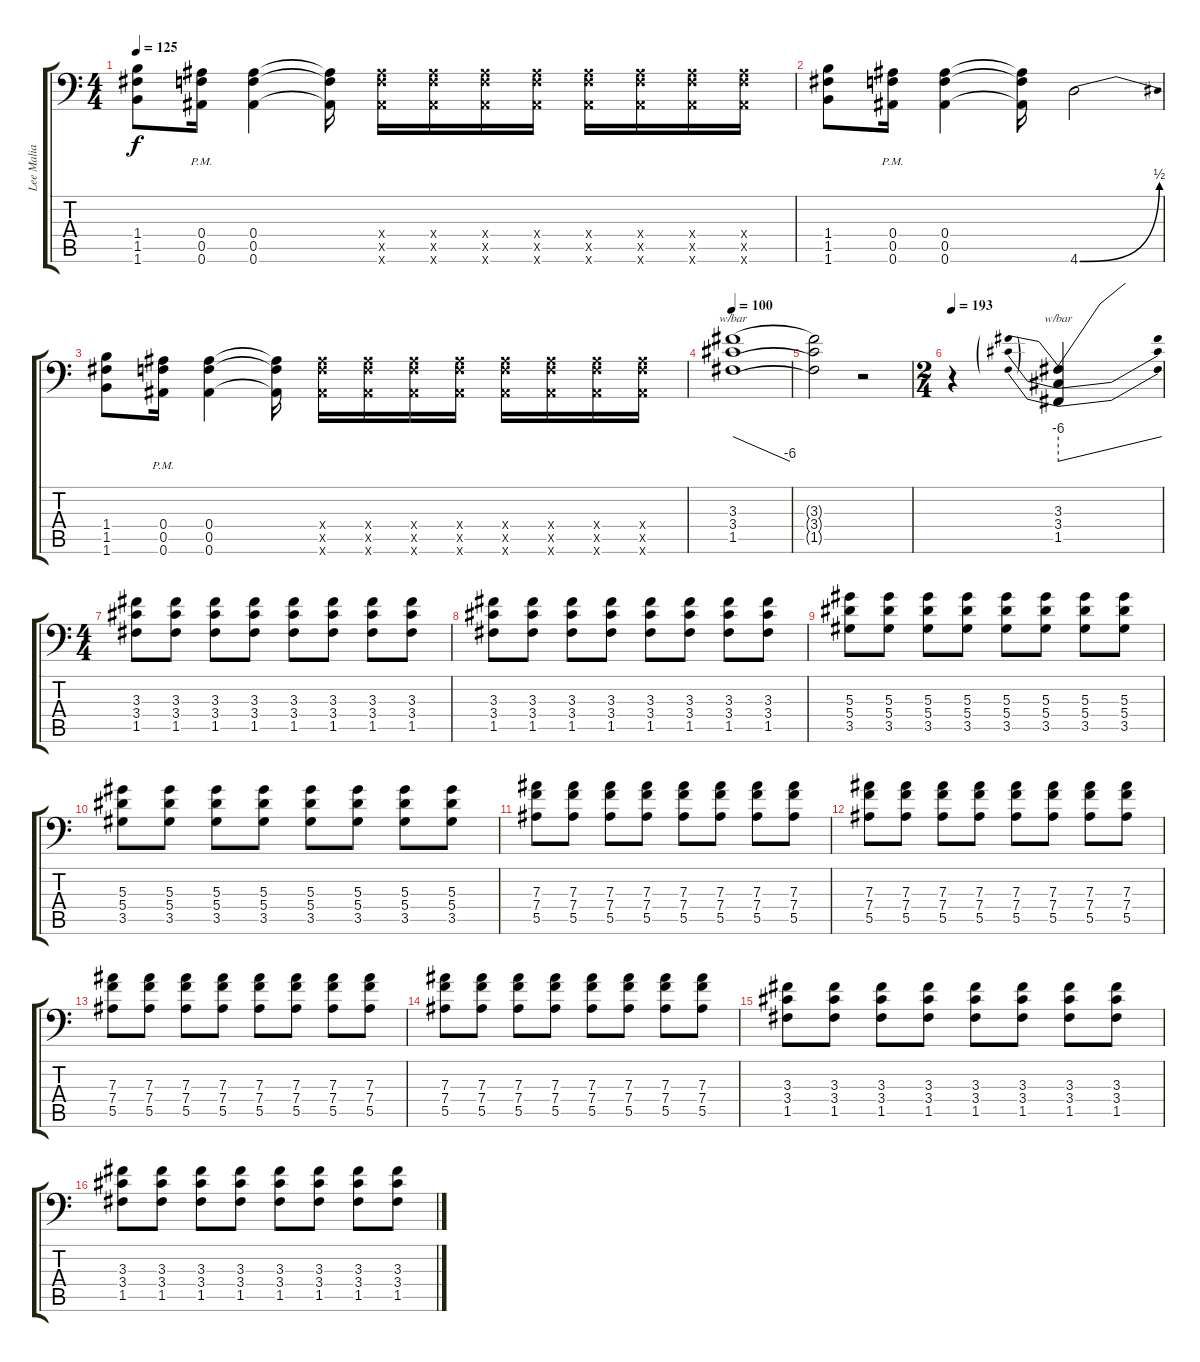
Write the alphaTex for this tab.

\track ("Lee Malia" "Lee Malia") {instrument distortionguitar}
\staff {score tabs}
\tuning (C4 G3 Eb3 Bb2 F2 Bb1) {hide}
\ts (4 4)
\tempo 125
\clef f4
\ks c
(1.4 1.5 1.6).8{dy f} (0.4{pm} 0.5{pm} 0.6{pm}).16 (0.4 0.5 0.6).4 (0.4{t} 0.5{t} 0.6{t}).16 (0.4{x} 0.5{x} 0.6{x}).16 (0.4{x} 0.5{x} 0.6{x}).16 (0.4{x} 0.5{x} 0.6{x}).16 (0.4{x} 0.5{x} 0.6{x}).16 (0.4{x} 0.5{x} 0.6{x}).16 (0.4{x} 0.5{x} 0.6{x}).16 (0.4{x} 0.5{x} 0.6{x}).16 (0.4{x} 0.5{x} 0.6{x}).16 |
(1.4 1.5 1.6).8 (0.4{pm} 0.5{pm} 0.6{pm}).16 (0.4 0.5 0.6).4 (0.4{t} 0.5{t} 0.6{t}).16 4.6{be (bend 0 0 60 2)}.2 |
(1.4 1.5 1.6).8 (0.4{pm} 0.5{pm} 0.6{pm}).16 (0.4 0.5 0.6).4 (0.4{t} 0.5{t} 0.6{t}).16 (0.4{x} 0.5{x} 0.6{x}).16 (0.4{x} 0.5{x} 0.6{x}).16 (0.4{x} 0.5{x} 0.6{x}).16 (0.4{x} 0.5{x} 0.6{x}).16 (0.4{x} 0.5{x} 0.6{x}).16 (0.4{x} 0.5{x} 0.6{x}).16 (0.4{x} 0.5{x} 0.6{x}).16 (0.4{x} 0.5{x} 0.6{x}).16 |
\tempo 100
(3.3 3.4 1.5).1{tbe (dive default 0 0 60 -24)} |
(3.3{t} 3.4{t} 1.5{t}).2 r.2 |
\ts (2 4)
\tempo 193
r.4 (3.3 3.4 1.5).4{tbe (predivedive default 0 -24 60 0)} |
\ts (4 4)
(3.3 3.4 1.5).8 (3.3 3.4 1.5).8 (3.3 3.4 1.5).8 (3.3 3.4 1.5).8 (3.3 3.4 1.5).8 (3.3 3.4 1.5).8 (3.3 3.4 1.5).8 (3.3 3.4 1.5).8 |
(3.3 3.4 1.5).8 (3.3 3.4 1.5).8 (3.3 3.4 1.5).8 (3.3 3.4 1.5).8 (3.3 3.4 1.5).8 (3.3 3.4 1.5).8 (3.3 3.4 1.5).8 (3.3 3.4 1.5).8 |
(5.3 5.4 3.5).8 (5.3 5.4 3.5).8 (5.3 5.4 3.5).8 (5.3 5.4 3.5).8 (5.3 5.4 3.5).8 (5.3 5.4 3.5).8 (5.3 5.4 3.5).8 (5.3 5.4 3.5).8 |
(5.3 5.4 3.5).8 (5.3 5.4 3.5).8 (5.3 5.4 3.5).8 (5.3 5.4 3.5).8 (5.3 5.4 3.5).8 (5.3 5.4 3.5).8 (5.3 5.4 3.5).8 (5.3 5.4 3.5).8 |
(7.3 7.4 5.5).8 (7.3 7.4 5.5).8 (7.3 7.4 5.5).8 (7.3 7.4 5.5).8 (7.3 7.4 5.5).8 (7.3 7.4 5.5).8 (7.3 7.4 5.5).8 (7.3 7.4 5.5).8 |
(7.3 7.4 5.5).8 (7.3 7.4 5.5).8 (7.3 7.4 5.5).8 (7.3 7.4 5.5).8 (7.3 7.4 5.5).8 (7.3 7.4 5.5).8 (7.3 7.4 5.5).8 (7.3 7.4 5.5).8 |
(7.3 7.4 5.5).8 (7.3 7.4 5.5).8 (7.3 7.4 5.5).8 (7.3 7.4 5.5).8 (7.3 7.4 5.5).8 (7.3 7.4 5.5).8 (7.3 7.4 5.5).8 (7.3 7.4 5.5).8 |
(7.3 7.4 5.5).8 (7.3 7.4 5.5).8 (7.3 7.4 5.5).8 (7.3 7.4 5.5).8 (7.3 7.4 5.5).8 (7.3 7.4 5.5).8 (7.3 7.4 5.5).8 (7.3 7.4 5.5).8 |
(3.3 3.4 1.5).8 (3.3 3.4 1.5).8 (3.3 3.4 1.5).8 (3.3 3.4 1.5).8 (3.3 3.4 1.5).8 (3.3 3.4 1.5).8 (3.3 3.4 1.5).8 (3.3 3.4 1.5).8 |
(3.3 3.4 1.5).8 (3.3 3.4 1.5).8 (3.3 3.4 1.5).8 (3.3 3.4 1.5).8 (3.3 3.4 1.5).8 (3.3 3.4 1.5).8 (3.3 3.4 1.5).8 (3.3 3.4 1.5).8
